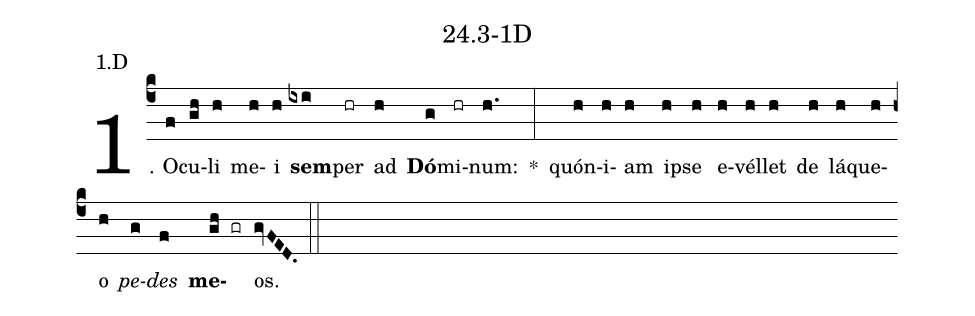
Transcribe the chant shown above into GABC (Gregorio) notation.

name: 24.3-1D;
annotation: 1.D;
%%
(c4)1. O(f)cu(gh)li(h) me(h)i(h) <b>sem</b>(ixi)per(hr) ad(h) <b>Dó</b>(g)mi(hr)num:(h.) *(:) quón(h)i(h)am(h) ip(h)se(h) e(h)vél(h)let(h) de(h) lá(h)que(h)o(h) <i>pe</i>(g)<i>des</i>(f) <b>me</b>(gh gr)os.(gvFED.) (::)


%E(h) u(h) o(g) u(f) a(gh) e.(gvFED.) (::)
